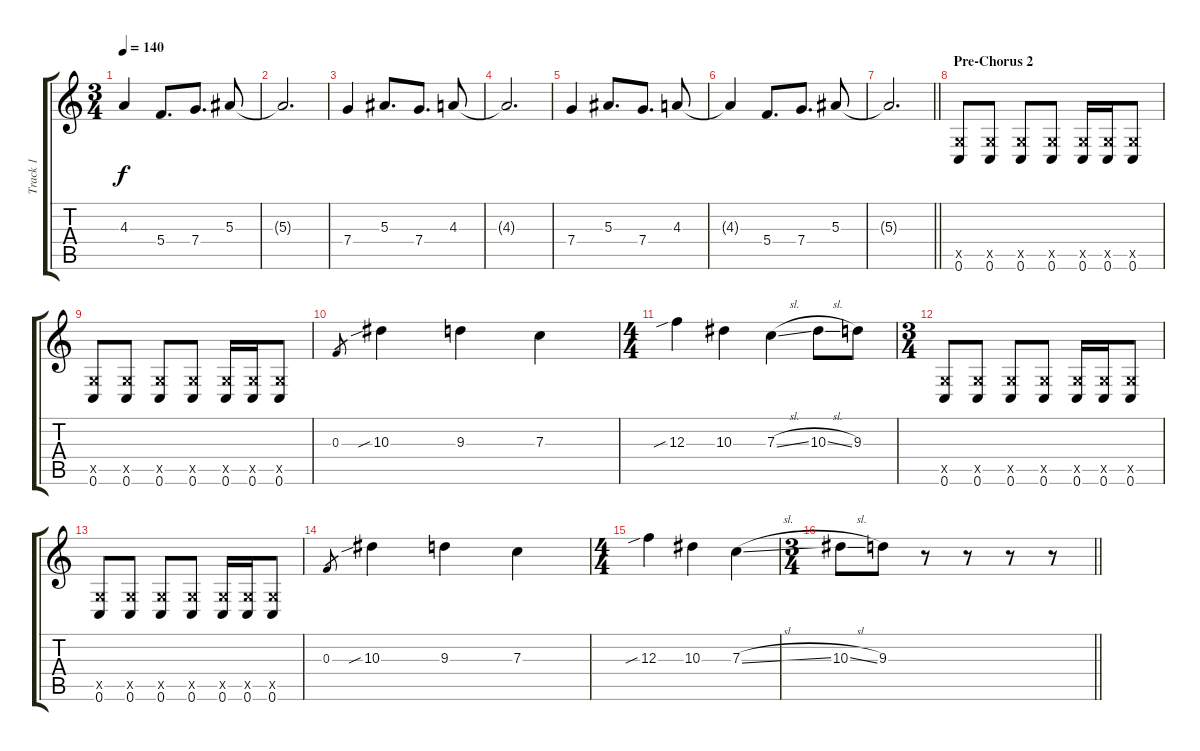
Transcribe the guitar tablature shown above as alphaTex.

\track ("Track 1" "Track 1") {instrument distortionguitar}
\staff {score tabs}
\tuning (D4 A3 F3 C3 G2 C2) {hide}
\ts (3 4)
\tempo 140
\clef g2
\ks c
4.3{t}.4{dy f} 5.4.8{d} 7.4.8{d} 5.3.8 |
5.3{t}.2{d} |
7.4.4{instrument electricguitarclean} 5.3.8{d} 7.4.8{d} 4.3.8 |
4.3{t}.2{d} |
7.4.4 5.3.8{d} 7.4.8{d} 4.3.8 |
4.3{t}.4 5.4.8{d} 7.4.8{d} 5.3.8 |
\barLineRight lightlight
5.3{t}.2{d} |
\section ("" "Pre-Chorus 2")
(0.5{x} 0.6).8{instrument overdrivenguitar} (0.5{x} 0.6).8 (0.5{x} 0.6).8 (0.5{x} 0.6).8 (0.5{x} 0.6).16 (0.5{x} 0.6).16 (0.5{x} 0.6).8 |
(0.5{x} 0.6).8 (0.5{x} 0.6).8 (0.5{x} 0.6).8 (0.5{x} 0.6).8 (0.5{x} 0.6).16 (0.5{x} 0.6).16 (0.5{x} 0.6).8 |
0.3.8{gr} 10.3{sib}.4 9.3.4 7.3.4 |
\ts (4 4)
12.3{sib}.4 10.3.4 7.3{sl}.4 10.3{sl}.8 9.3.8 |
\ts (3 4)
(0.5{x} 0.6).8{instrument overdrivenguitar} (0.5{x} 0.6).8 (0.5{x} 0.6).8 (0.5{x} 0.6).8 (0.5{x} 0.6).16 (0.5{x} 0.6).16 (0.5{x} 0.6).8 |
(0.5{x} 0.6).8 (0.5{x} 0.6).8 (0.5{x} 0.6).8 (0.5{x} 0.6).8 (0.5{x} 0.6).16 (0.5{x} 0.6).16 (0.5{x} 0.6).8 |
0.3.8{gr} 10.3{sib}.4 9.3.4 7.3.4 |
\ts (4 4)
12.3{sib}.4 10.3.4 7.3{sl}.4 |
\ts (3 4)
\barLineRight lightlight
10.3{sl}.8 9.3.8 r.8 r.8 r.8 r.8
